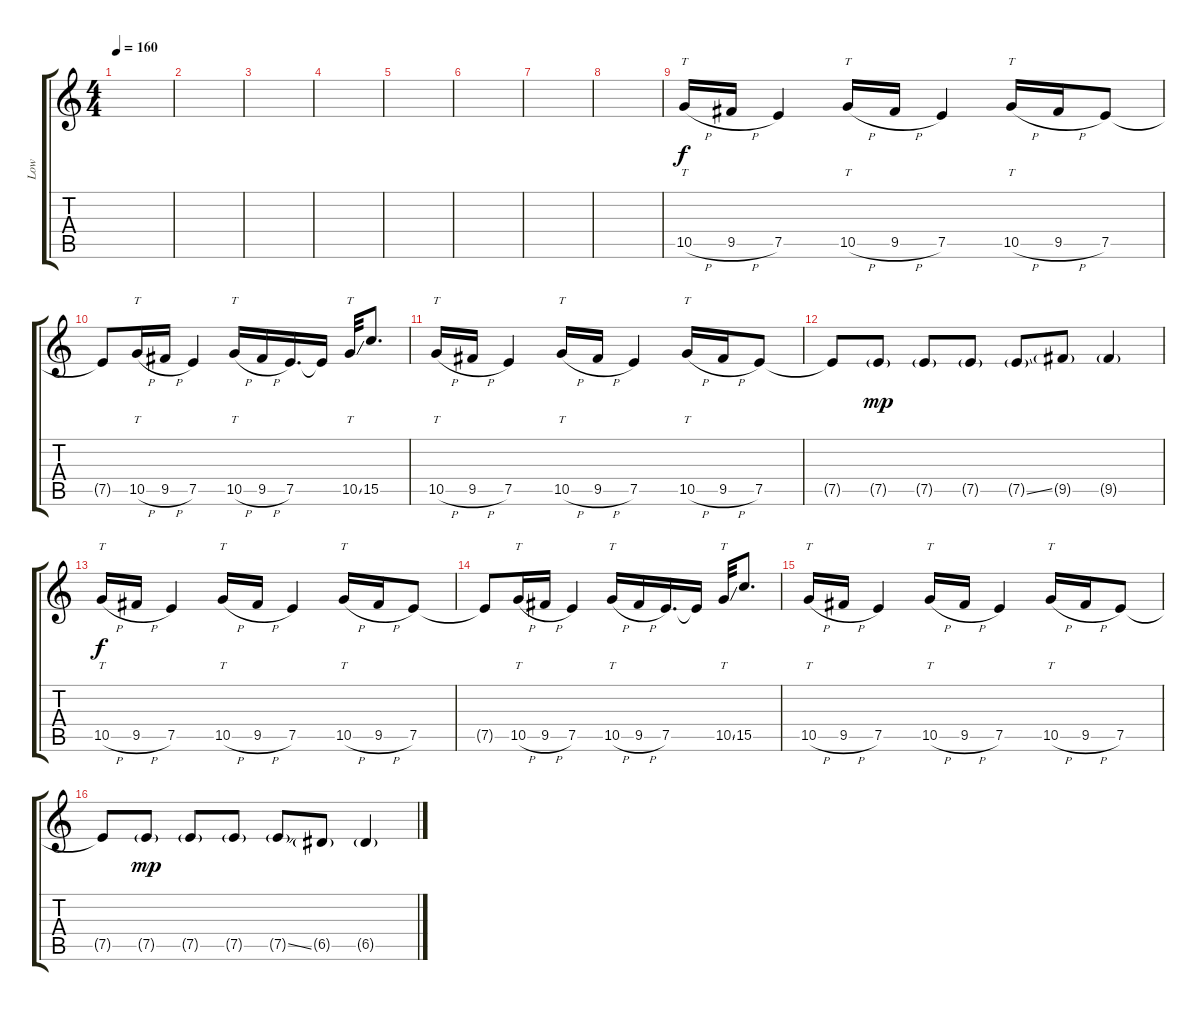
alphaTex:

\track ("Low" "Low") {instrument distortionguitar}
\staff {score tabs}
\tuning (E4 B3 G3 D3 A2 E2) {hide}
\ts (4 4)
\tempo 160
\clef g2
\ks c
|
|
|
|
|
|
|
|
10.5{h}.16{tt} 9.5{h}.16 7.5.4 10.5{h}.16{tt} 9.5{h}.16 7.5.4 10.5{h}.16{tt} 9.5{h}.16 7.5.8 |
7.5{t}.8 10.5{h}.16{tt} 9.5{h}.16 7.5.4 10.5{h}.16{tt} 9.5{h}.16 7.5.16{d} 7.5{t}.16 10.5{ss}.32{tt} 15.5.8{d} |
10.5{h}.16{tt} 9.5{h}.16 7.5.4 10.5{h}.16{tt} 9.5{h}.16 7.5.4 10.5{h}.16{tt} 9.5{h}.16 7.5.8 |
7.5{t}.8 7.5{g}.8{dy mp} 7.5{g}.8 7.5{g}.8 7.5{ss g}.8 9.5{g}.8 9.5{g}.4 |
10.5{h}.16{tt dy f} 9.5{h}.16 7.5.4 10.5{h}.16{tt} 9.5{h}.16 7.5.4 10.5{h}.16{tt} 9.5{h}.16 7.5.8 |
7.5{t}.8 10.5{h}.16{tt} 9.5{h}.16 7.5.4 10.5{h}.16{tt} 9.5{h}.16 7.5.16{d} 7.5{t}.16 10.5{ss}.32{tt} 15.5.8{d} |
10.5{h}.16{tt} 9.5{h}.16 7.5.4 10.5{h}.16{tt} 9.5{h}.16 7.5.4 10.5{h}.16{tt} 9.5{h}.16 7.5.8 |
7.5{t}.8 7.5{g}.8{dy mp} 7.5{g}.8 7.5{g}.8 7.5{ss g}.8 6.5{g}.8 6.5{g}.4
